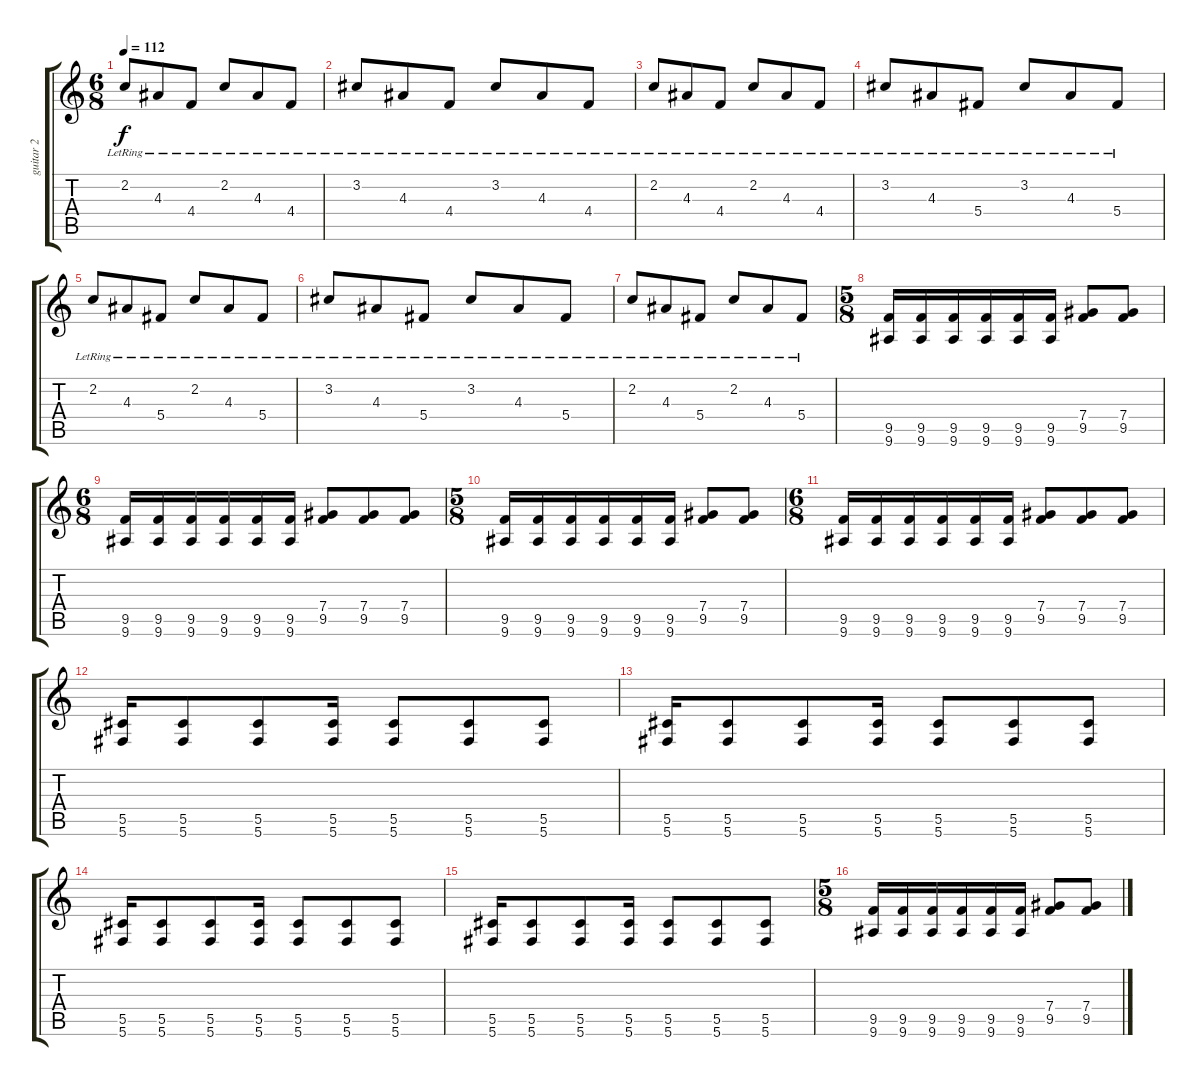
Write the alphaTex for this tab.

\track ("guitar 2" "guitar 2") {instrument overdrivenguitar}
\staff {score tabs}
\tuning (Eb4 Bb3 Gb3 Db3 Ab2 Db2) {hide}
\ts (6 8)
\tempo 112
\clef g2
\ks c
2.2{lr}.8{dy f} 4.3{lr}.8 4.4{lr}.8 2.2{lr}.8 4.3{lr}.8 4.4{lr}.8 |
3.2{lr}.8 4.3{lr}.8 4.4{lr}.8 3.2{lr}.8 4.3{lr}.8 4.4{lr}.8 |
2.2{lr}.8 4.3{lr}.8 4.4{lr}.8 2.2{lr}.8 4.3{lr}.8 4.4{lr}.8 |
3.2{lr}.8 4.3{lr}.8 5.4{lr}.8 3.2{lr}.8 4.3{lr}.8 5.4{lr}.8 |
2.2{lr}.8 4.3{lr}.8 5.4{lr}.8 2.2{lr}.8 4.3{lr}.8 5.4{lr}.8 |
3.2{lr}.8 4.3{lr}.8 5.4{lr}.8 3.2{lr}.8 4.3{lr}.8 5.4{lr}.8 |
2.2{lr}.8 4.3{lr}.8 5.4{lr}.8 2.2{lr}.8 4.3{lr}.8 5.4{lr}.8 |
\ts (5 8)
(9.5 9.6).16{instrument overdrivenguitar} (9.5 9.6).16 (9.5 9.6).16 (9.5 9.6).16 (9.5 9.6).16 (9.5 9.6).16 (7.4 9.5).8 (7.4 9.5).8 |
\ts (6 8)
(9.5 9.6).16 (9.5 9.6).16 (9.5 9.6).16 (9.5 9.6).16 (9.5 9.6).16 (9.5 9.6).16 (7.4 9.5).8 (7.4 9.5).8 (7.4 9.5).8 |
\ts (5 8)
(9.5 9.6).16{instrument overdrivenguitar} (9.5 9.6).16 (9.5 9.6).16 (9.5 9.6).16 (9.5 9.6).16 (9.5 9.6).16 (7.4 9.5).8 (7.4 9.5).8 |
\ts (6 8)
(9.5 9.6).16 (9.5 9.6).16 (9.5 9.6).16 (9.5 9.6).16 (9.5 9.6).16 (9.5 9.6).16 (7.4 9.5).8 (7.4 9.5).8 (7.4 9.5).8 |
(5.5 5.6).16 (5.5 5.6).8 (5.5 5.6).8 (5.5 5.6).16 (5.5 5.6).8 (5.5 5.6).8 (5.5 5.6).8 |
(5.5 5.6).16 (5.5 5.6).8 (5.5 5.6).8 (5.5 5.6).16 (5.5 5.6).8 (5.5 5.6).8 (5.5 5.6).8 |
(5.5 5.6).16 (5.5 5.6).8 (5.5 5.6).8 (5.5 5.6).16 (5.5 5.6).8 (5.5 5.6).8 (5.5 5.6).8 |
(5.5 5.6).16 (5.5 5.6).8 (5.5 5.6).8 (5.5 5.6).16 (5.5 5.6).8 (5.5 5.6).8 (5.5 5.6).8 |
\ts (5 8)
(9.5 9.6).16{instrument overdrivenguitar} (9.5 9.6).16 (9.5 9.6).16 (9.5 9.6).16 (9.5 9.6).16 (9.5 9.6).16 (7.4 9.5).8 (7.4 9.5).8
